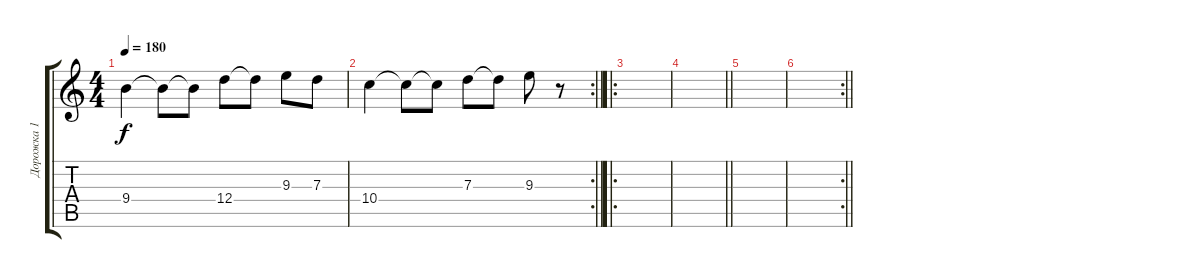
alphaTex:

\track ("Дорожка 1" "Дорожка 1") {instrument distortionguitar}
\staff {score tabs}
\tuning (E4 B3 G3 D3 A2 E2) {hide}
\ts (4 4)
\tempo 180
\clef g2
\ks c
9.4.4{dy f} 9.4{t}.8 9.4{t}.8 12.4.8 12.4{t}.8 9.3.8 7.3.8 |
\rc 2
\barLineRight lightlight
10.4.4 10.4{t}.8 10.4{t}.8 7.3.8 7.3{t}.8 9.3.8 r.8 |
\ro
|
\barLineRight lightlight
|
|
\rc 2
\barLineRight lightlight
